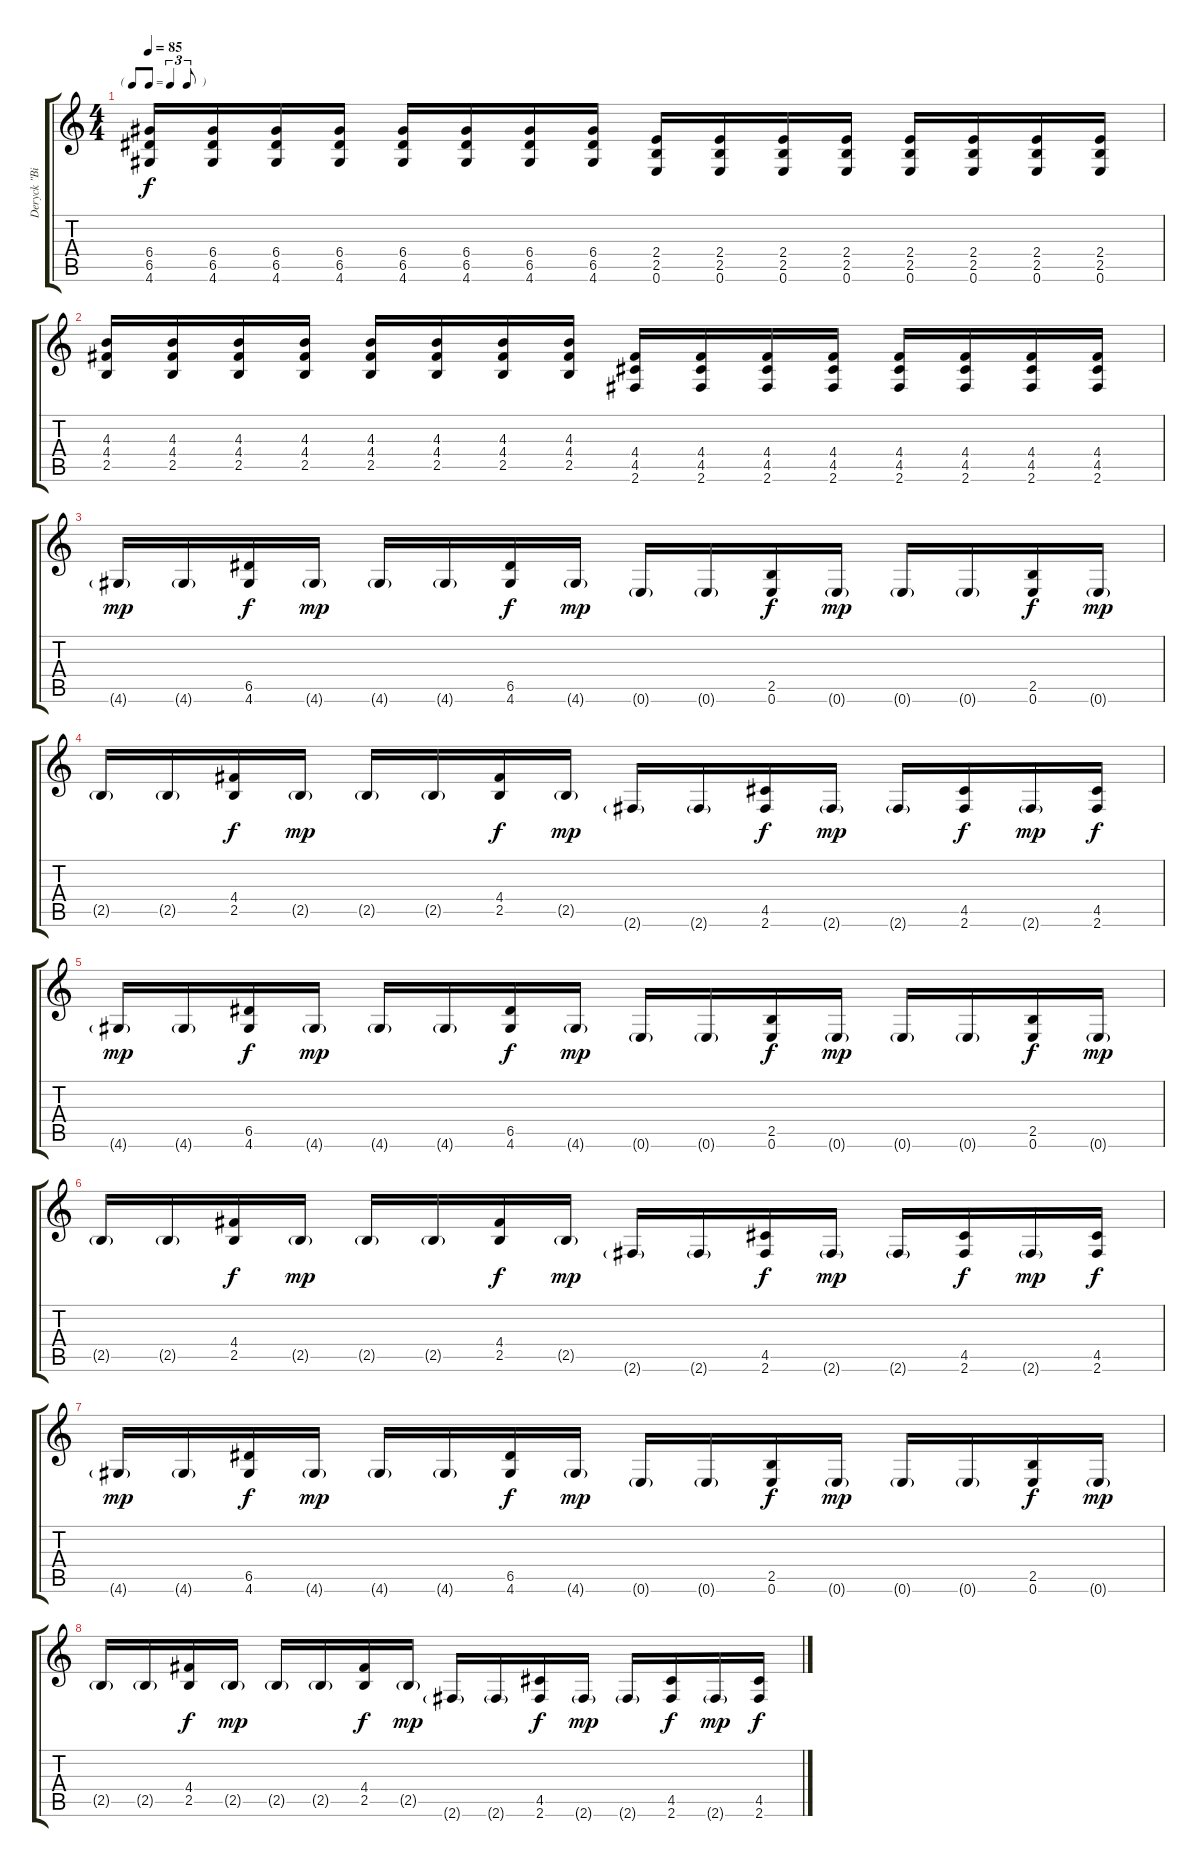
\track ("Deryck \"Bizzy D\" Whibley" "Deryck \"Bi") {instrument distortionguitar}
\staff {score tabs}
\tuning (E4 B3 G3 D3 A2 E2) {hide}
\ts (4 4)
\tf triplet8th
\tempo 85
\clef g2
\ks c
(6.4 6.5 4.6).16{dy f} (6.4 6.5 4.6).16 (6.4 6.5 4.6).16 (6.4 6.5 4.6).16 (6.4 6.5 4.6).16 (6.4 6.5 4.6).16 (6.4 6.5 4.6).16 (6.4 6.5 4.6).16 (2.4 2.5 0.6).16 (2.4 2.5 0.6).16 (2.4 2.5 0.6).16 (2.4 2.5 0.6).16 (2.4 2.5 0.6).16 (2.4 2.5 0.6).16 (2.4 2.5 0.6).16 (2.4 2.5 0.6).16 |
(4.3 4.4 2.5).16 (4.3 4.4 2.5).16 (4.3 4.4 2.5).16 (4.3 4.4 2.5).16 (4.3 4.4 2.5).16 (4.3 4.4 2.5).16 (4.3 4.4 2.5).16 (4.3 4.4 2.5).16 (4.4 4.5 2.6).16 (4.4 4.5 2.6).16 (4.4 4.5 2.6).16 (4.4 4.5 2.6).16 (4.4 4.5 2.6).16 (4.4 4.5 2.6).16 (4.4 4.5 2.6).16 (4.4 4.5 2.6).16 |
4.6{g}.16{dy mp} 4.6{g}.16 (6.5 4.6).16{dy f} 4.6{g}.16{dy mp} 4.6{g}.16 4.6{g}.16 (6.5 4.6).16{dy f} 4.6{g}.16{dy mp} 0.6{g}.16 0.6{g}.16 (2.5 0.6).16{dy f} 0.6{g}.16{dy mp} 0.6{g}.16 0.6{g}.16 (2.5 0.6).16{dy f} 0.6{g}.16{dy mp} |
2.5{g}.16 2.5{g}.16 (4.4 2.5).16{dy f} 2.5{g}.16{dy mp} 2.5{g}.16 2.5{g}.16 (4.4 2.5).16{dy f} 2.5{g}.16{dy mp} 2.6{g}.16 2.6{g}.16 (4.5 2.6).16{dy f} 2.6{g}.16{dy mp} 2.6{g}.16 (4.5 2.6).16{dy f} 2.6{g}.16{dy mp} (4.5 2.6).16{dy f} |
4.6{g}.16{dy mp} 4.6{g}.16 (6.5 4.6).16{dy f} 4.6{g}.16{dy mp} 4.6{g}.16 4.6{g}.16 (6.5 4.6).16{dy f} 4.6{g}.16{dy mp} 0.6{g}.16 0.6{g}.16 (2.5 0.6).16{dy f} 0.6{g}.16{dy mp} 0.6{g}.16 0.6{g}.16 (2.5 0.6).16{dy f} 0.6{g}.16{dy mp} |
2.5{g}.16 2.5{g}.16 (4.4 2.5).16{dy f} 2.5{g}.16{dy mp} 2.5{g}.16 2.5{g}.16 (4.4 2.5).16{dy f} 2.5{g}.16{dy mp} 2.6{g}.16 2.6{g}.16 (4.5 2.6).16{dy f} 2.6{g}.16{dy mp} 2.6{g}.16 (4.5 2.6).16{dy f} 2.6{g}.16{dy mp} (4.5 2.6).16{dy f} |
4.6{g}.16{dy mp} 4.6{g}.16 (6.5 4.6).16{dy f} 4.6{g}.16{dy mp} 4.6{g}.16 4.6{g}.16 (6.5 4.6).16{dy f} 4.6{g}.16{dy mp} 0.6{g}.16 0.6{g}.16 (2.5 0.6).16{dy f} 0.6{g}.16{dy mp} 0.6{g}.16 0.6{g}.16 (2.5 0.6).16{dy f} 0.6{g}.16{dy mp} |
2.5{g}.16 2.5{g}.16 (4.4 2.5).16{dy f} 2.5{g}.16{dy mp} 2.5{g}.16 2.5{g}.16 (4.4 2.5).16{dy f} 2.5{g}.16{dy mp} 2.6{g}.16 2.6{g}.16 (4.5 2.6).16{dy f} 2.6{g}.16{dy mp} 2.6{g}.16 (4.5 2.6).16{dy f} 2.6{g}.16{dy mp} (4.5 2.6).16{dy f}
